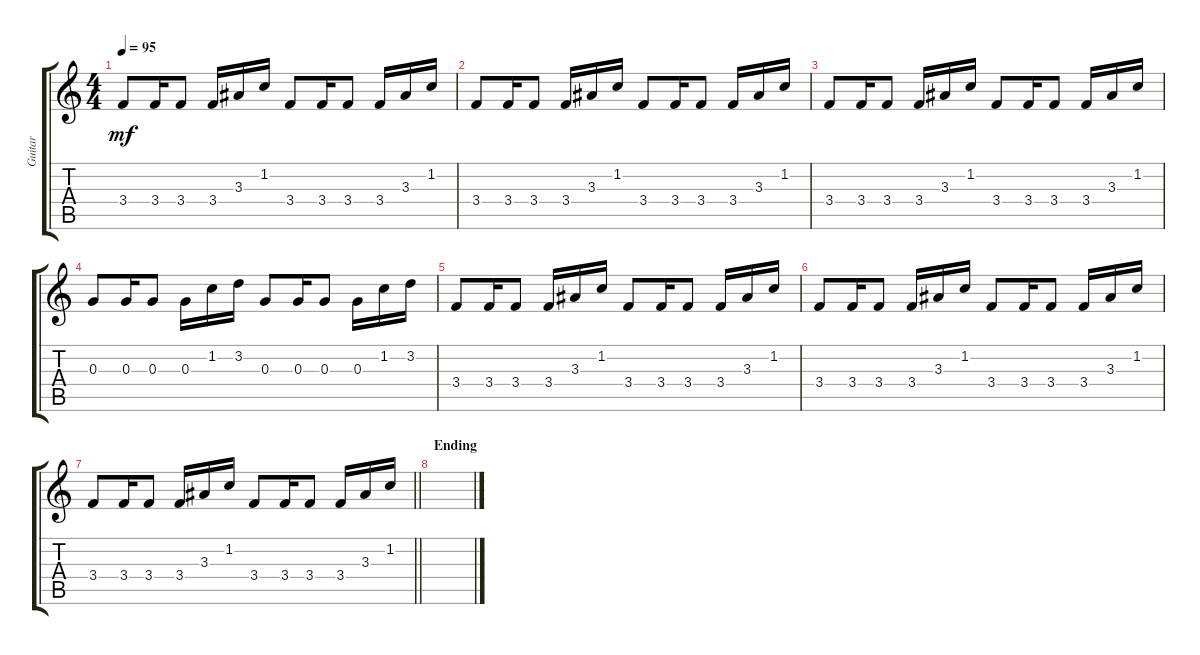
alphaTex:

\track ("Guitar" "Guitar") {instrument acousticguitarsteel}
\staff {score tabs}
\tuning (E4 B3 G3 D3 A2 E2) {hide}
\ts (4 4)
\tempo 95
\clef g2
\ks c
3.4.8{dy mf} 3.4.16 3.4.8 3.4.16 3.3.16 1.2.16 3.4.8 3.4.16 3.4.8 3.4.16 3.3.16 1.2.16 |
3.4.8 3.4.16 3.4.8 3.4.16 3.3.16 1.2.16 3.4.8 3.4.16 3.4.8 3.4.16 3.3.16 1.2.16 |
3.4.8 3.4.16 3.4.8 3.4.16 3.3.16 1.2.16 3.4.8 3.4.16 3.4.8 3.4.16 3.3.16 1.2.16 |
0.3.8 0.3.16 0.3.8 0.3.16 1.2.16 3.2.16 0.3.8 0.3.16 0.3.8 0.3.16 1.2.16 3.2.16 |
3.4.8 3.4.16 3.4.8 3.4.16 3.3.16 1.2.16 3.4.8 3.4.16 3.4.8 3.4.16 3.3.16 1.2.16 |
3.4.8 3.4.16 3.4.8 3.4.16 3.3.16 1.2.16 3.4.8 3.4.16 3.4.8 3.4.16 3.3.16 1.2.16 |
\barLineRight lightlight
3.4.8 3.4.16 3.4.8 3.4.16 3.3.16 1.2.16 3.4.8 3.4.16 3.4.8 3.4.16 3.3.16 1.2.16 |
\section ("" "Ending")
